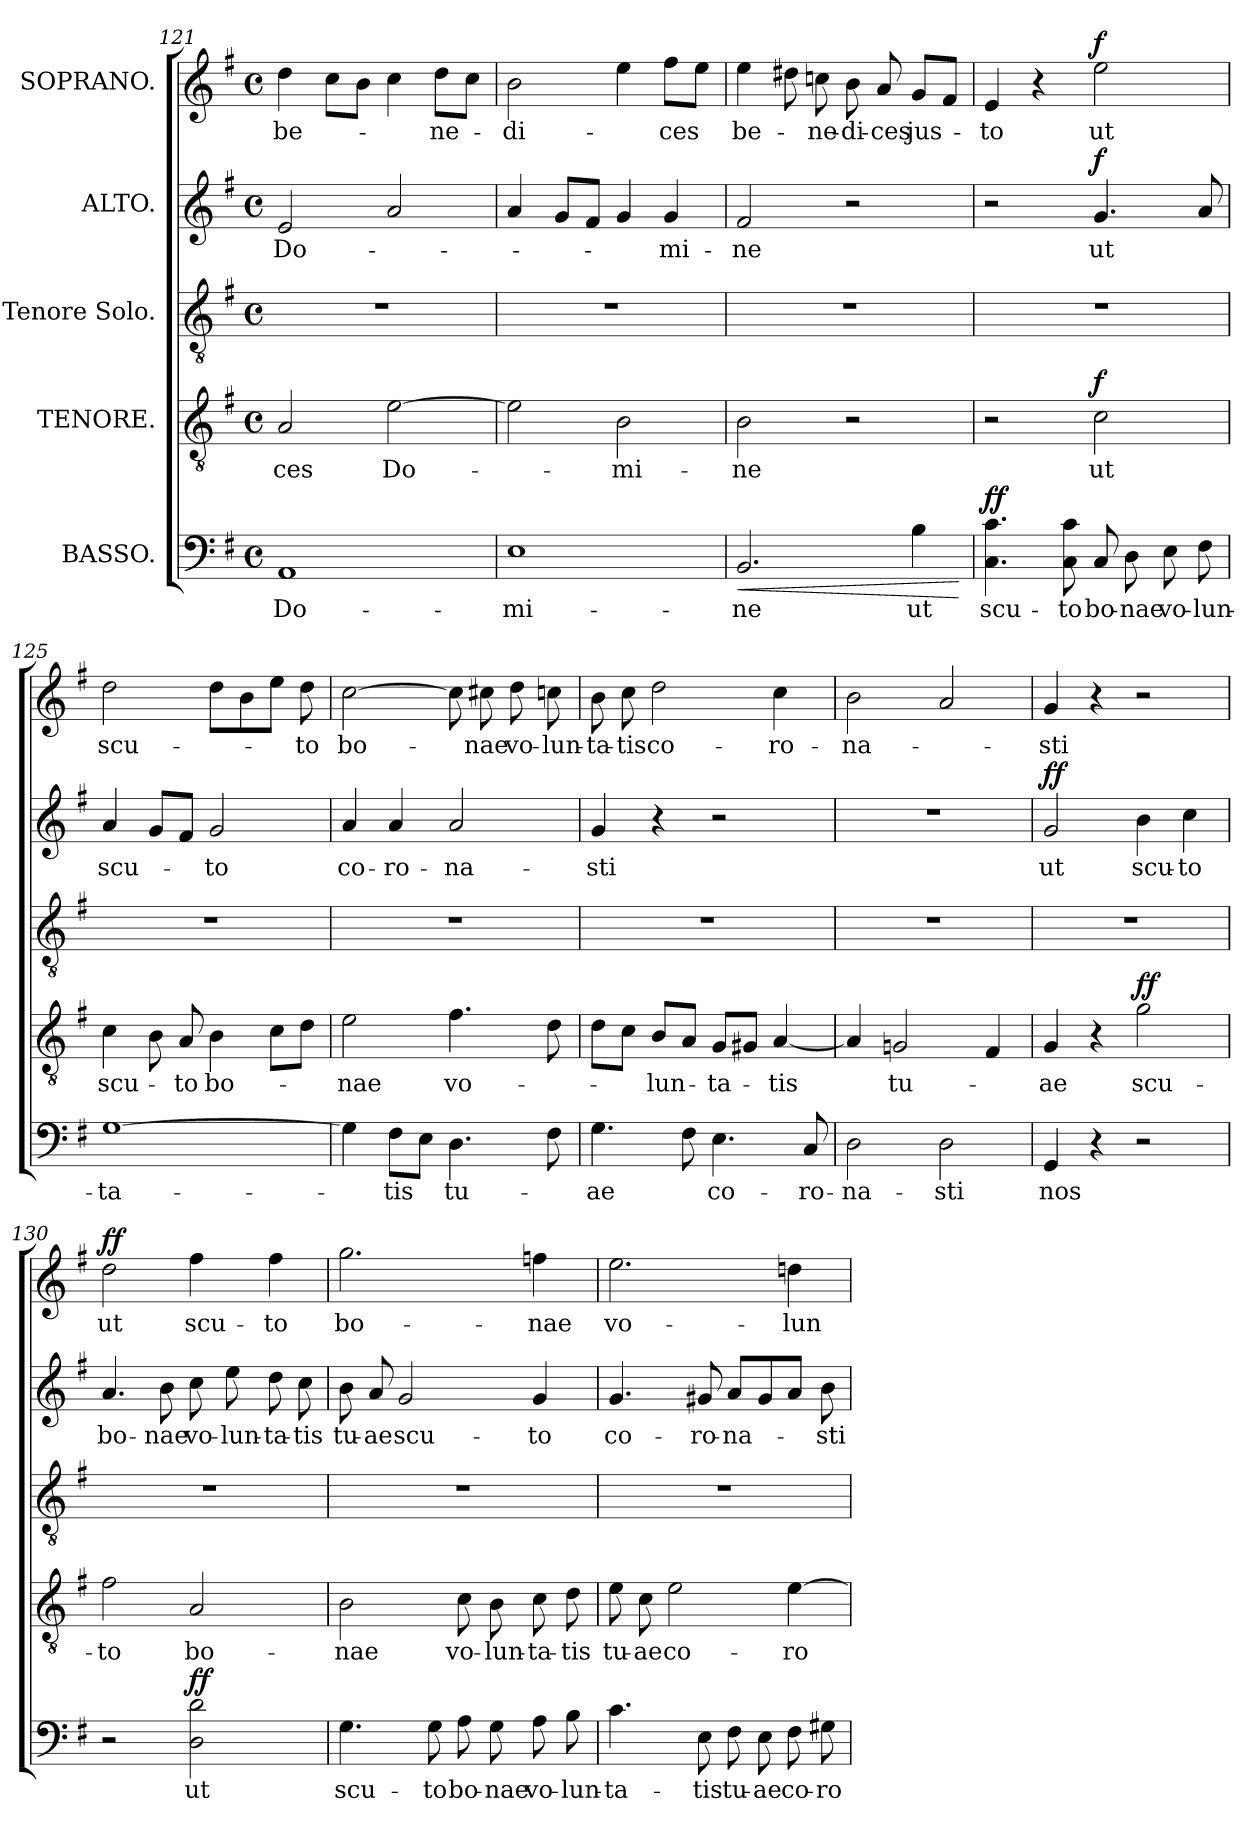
**kern	**text	**dynam	**kern	**text	**dynam	**kern	**kern	**text	**dynam	**kern	**text	**dynam
*part5	*part5	*part5	*part4	*part4	*part4	*part3	*part2	*part2	*part2	*part1	*part1	*part1
*staff5	*staff5	*staff5	*staff4	*staff4	*staff4	*staff3	*staff2	*staff2	*staff2	*staff1	*staff1	*staff1
*I"BASSO.	*	*	*I"TENORE.	*	*	*I"Tenore Solo.	*I"ALTO.	*	*	*I"SOPRANO.	*	*
!!LO:LB:g=z
*clefF4	*	*	*clefGv2	*	*	*clefGv2	*clefG2	*	*	*clefG2	*	*
*k[f#]	*	*	*k[f#]	*	*	*k[f#]	*k[f#]	*	*	*k[f#]	*	*
*M4/4	*	*	*M4/4	*	*	*M4/4	*M4/4	*	*	*M4/4	*	*
*met(c)	*	*	*met(c)	*	*	*met(c)	*met(c)	*	*	*met(c)	*	*
=121	=121	=121	=121	=121	=121	=121	=121	=121	=121	=121	=121	=121
!	!LO:LY:b	!	!	!LO:LY:b	!	!	!	!LO:LY:b	!	!	!LO:LY:b	!
1AA	Do-	.	2A/	-ces	.	1r	2e/	Do-	.	4dd\	be-	.
.	.	.	.	.	.	.	.	.	.	8cc\L	.	.
.	.	.	.	.	.	.	.	.	.	8b\J	.	.
!	!	!	!	!LO:LY:b	!	!	!	!	!	!	!	!
.	.	.	[2e\	Do-	.	.	2a/	.	.	4cc\	.	.
!	!	!	!	!	!	!	!	!	!	!	!LO:LY:b	!
.	.	.	.	.	.	.	.	.	.	8dd\L	-ne-	.
.	.	.	.	.	.	.	.	.	.	8cc\J	.	.
=122	=122	=122	=122	=122	=122	=122	=122	=122	=122	=122	=122	=122
!	!LO:LY:b	!	!	!	!	!	!	!	!	!	!LO:LY:b	!
1E	-mi-	.	2e\]	.	.	1r	4a/	.	.	2b\	di-	.
.	.	.	.	.	.	.	8g/L	.	.	.	.	.
.	.	.	.	.	.	.	8f#/J	.	.	.	.	.
!	!	!	!	!LO:LY:b	!	!	!	!	!	!	!	!
.	.	.	2B\	-mi-	.	.	4g/	.	.	4ee\	.	.
!	!	!	!	!	!	!	!	!LO:LY:b	!	!	!LO:LY:b	!
.	.	.	.	.	.	.	4g/	-mi-	.	8ff#\L	-ces	.
.	.	.	.	.	.	.	.	.	.	8ee\J	.	.
=123	=123	=123	=123	=123	=123	=123	=123	=123	=123	=123	=123	=123
!	!LO:LY:b	!LO:HP:b	!	!LO:LY:b	!	!	!	!LO:LY:b	!	!	!LO:LY:b	!
2.BB/	-ne	<	2B\	-ne	.	1r	2f#/	-ne	.	4ee\	be-	.
.	.	.	.	.	.	.	.	.	.	8dd#X\	.	.
!	!	!	!	!	!	!	!	!	!	!	!LO:LY:b	!
.	.	.	.	.	.	.	.	.	.	8ccn\	-ne-	.
!	!	!	!	!	!	!	!	!	!	!	!LO:LY:b	!
.	.	.	2r	.	.	.	2r	.	.	8b\	-di-	.
!	!	!	!	!	!	!	!	!	!	!	!LO:LY:b	!
.	.	.	.	.	.	.	.	.	.	8a/	-ces	.
!	!LO:LY:b	!	!	!	!	!	!	!	!	!	!LO:LY:b	!
4B\	ut	.	.	.	.	.	.	.	.	8g/L	jus-	.
.	.	.	.	.	.	.	.	.	.	8f#/J	.	.
.	.	[	.	.	.	.	.	.	.	.	.	.
=124	=124	=124	=124	=124	=124	=124	=124	=124	=124	=124	=124	=124
!	!LO:LY:b	!LO:DY:a	!	!	!	!	!	!	!	!	!LO:LY:b	!
4.C\ 4.c\	scu-	ff	2r	.	.	1r	2r	.	.	4e/	-to	.
.	.	.	.	.	.	.	.	.	.	4r	.	.
!	!LO:LY:b	!	!	!	!	!	!	!	!	!	!	!
8C\ 8c\	-to	.	.	.	.	.	.	.	.	.	.	.
!	!LO:LY:b	!	!	!LO:LY:b	!LO:DY:a	!	!	!LO:LY:b	!LO:DY:a	!	!LO:LY:b	!LO:DY:a
8C/	bo-	.	2c\	ut	f	.	4.g/	ut	f	2ee\	ut	f
!	!LO:LY:b	!	!	!	!	!	!	!	!	!	!	!
8D\	-nae	.	.	.	.	.	.	.	.	.	.	.
!	!LO:LY:b	!	!	!	!	!	!	!	!	!	!	!
8E\	vo-	.	.	.	.	.	.	.	.	.	.	.
!	!LO:LY:b	!	!	!	!	!	!	!	!	!	!	!
8F#\	-lun-	.	.	.	.	.	8a/	.	.	.	.	.
=125	=125	=125	=125	=125	=125	=125	=125	=125	=125	=125	=125	=125
!	!LO:LY:b	!	!	!LO:LY:b	!	!	!	!LO:LY:b	!	!	!LO:LY:b	!
[1G	-ta-	.	4c\	scu-	.	1r	4a/	scu-	.	2dd\	scu-	.
.	.	.	8B\	.	.	.	8g/L	.	.	.	.	.
!	!	!	!	!LO:LY:b	!	!	!	!	!	!	!	!
.	.	.	8A/	-to	.	.	8f#/J	.	.	.	.	.
!	!	!	!	!LO:LY:b	!	!	!	!LO:LY:b	!	!	!	!
.	.	.	4B\	bo-	.	.	2g/	-to	.	8dd\L	.	.
.	.	.	.	.	.	.	.	.	.	8b\	.	.
.	.	.	8c\L	.	.	.	.	.	.	8ee\J	.	.
!	!	!	!	!	!	!	!	!	!	!	!LO:LY:b	!
.	.	.	8d\J	.	.	.	.	.	.	8dd\	-to	.
!!LO:PB:g=z
=126	=126	=126	=126	=126	=126	=126	=126	=126	=126	=126	=126	=126
!	!	!	!	!LO:LY:b	!	!	!	!LO:LY:b	!	!	!LO:LY:b	!
4G\]	.	.	2e\	-nae	.	1r	4a/	co-	.	[2cc\	bo-	.
!	!LO:LY:b	!	!	!	!	!	!	!LO:LY:b	!	!	!	!
8F#\L	-tis	.	.	.	.	.	4a/	-ro-	.	.	.	.
8E\J	.	.	.	.	.	.	.	.	.	.	.	.
!	!LO:LY:b	!	!	!LO:LY:b	!	!	!	!LO:LY:b	!	!	!	!
4.D\	tu-	.	4.f#\	vo-	.	.	2a/	-na-	.	8cc\]	.	.
!	!	!	!	!	!	!	!	!	!	!	!LO:LY:b	!
.	.	.	.	.	.	.	.	.	.	8cc#X\	-nae	.
!	!	!	!	!	!	!	!	!	!	!	!LO:LY:b	!
.	.	.	.	.	.	.	.	.	.	8dd\	vo-	.
!	!	!	!	!	!	!	!	!	!	!	!LO:LY:b	!
8F#\	.	.	8d\	.	.	.	.	.	.	8ccn\	-lun-	.
=127	=127	=127	=127	=127	=127	=127	=127	=127	=127	=127	=127	=127
!	!LO:LY:b	!	!	!	!	!	!	!LO:LY:b	!	!	!LO:LY:b	!
4.G\	-ae	.	8d\L	.	.	1r	4g/	-sti	.	8b\	-ta-	.
!	!	!	!	!	!	!	!	!	!	!	!LO:LY:b	!
.	.	.	8c\J	.	.	.	.	.	.	8cc\	-tis	.
!	!	!	!	!LO:LY:b	!	!	!	!	!	!	!LO:LY:b	!
.	.	.	8B/L	-lun-	.	.	4r	.	.	2dd\	co-	.
8F#\	.	.	8A/J	.	.	.	.	.	.	.	.	.
!	!LO:LY:b	!	!	!LO:LY:b	!	!	!	!	!	!	!	!
4.E\	co-	.	8G/L	-ta-	.	.	2r	.	.	.	.	.
.	.	.	8G#X/J	.	.	.	.	.	.	.	.	.
!	!	!	!	!LO:LY:b	!	!	!	!	!	!	!LO:LY:b	!
.	.	.	[4A/	-tis	.	.	.	.	.	4cc\	-ro-	.
!	!LO:LY:b	!	!	!	!	!	!	!	!	!	!	!
8C/	-ro-	.	.	.	.	.	.	.	.	.	.	.
=128	=128	=128	=128	=128	=128	=128	=128	=128	=128	=128	=128	=128
!	!LO:LY:b	!	!	!	!	!	!	!	!	!	!LO:LY:b	!
2D\	-na-	.	4A/]	.	.	1r	1r	.	.	2b\	-na-	.
!	!	!	!	!LO:LY:b	!	!	!	!	!	!	!	!
.	.	.	2Gn/	tu-	.	.	.	.	.	.	.	.
!	!LO:LY:b	!	!	!	!	!	!	!	!	!	!	!
2D\	-sti	.	.	.	.	.	.	.	.	2a/	.	.
.	.	.	4F#/	.	.	.	.	.	.	.	.	.
=129	=129	=129	=129	=129	=129	=129	=129	=129	=129	=129	=129	=129
!	!LO:LY:b	!	!	!LO:LY:b	!	!	!	!LO:LY:b	!LO:DY:a	!	!LO:LY:b	!
4GG/	nos	.	4G/	-ae	.	1r	2g/	ut	ff	4g/	-sti	.
4r	.	.	4r	.	.	.	.	.	.	4r	.	.
!	!	!	!	!LO:LY:b	!LO:DY:a	!	!	!LO:LY:b	!	!	!	!
2r	.	.	2g\	scu-	ff	.	4b\	scu-	.	2r	.	.
!	!	!	!	!	!	!	!	!LO:LY:b	!	!	!	!
.	.	.	.	.	.	.	4cc\	-to	.	.	.	.
=130	=130	=130	=130	=130	=130	=130	=130	=130	=130	=130	=130	=130
!	!	!	!	!LO:LY:b	!	!	!	!LO:LY:b	!	!	!LO:LY:b	!LO:DY:a
2r	.	.	2f#\	-to	.	1r	4.a/	bo-	.	2dd\	ut	ff
!	!	!	!	!	!	!	!	!LO:LY:b	!	!	!	!
.	.	.	.	.	.	.	8b\	-nae	.	.	.	.
!	!LO:LY:b	!LO:DY:a	!	!LO:LY:b	!	!	!	!LO:LY:b	!	!	!LO:LY:b	!
2D\ 2d\	ut	ff	2A/	bo-	.	.	8cc\	vo-	.	4ff#\	scu-	.
!	!	!	!	!	!	!	!	!LO:LY:b	!	!	!	!
.	.	.	.	.	.	.	8ee\	-lun-	.	.	.	.
!	!	!	!	!	!	!	!	!LO:LY:b	!	!	!LO:LY:b	!
.	.	.	.	.	.	.	8dd\	-ta-	.	4ff#\	-to	.
!	!	!	!	!	!	!	!	!LO:LY:b	!	!	!	!
.	.	.	.	.	.	.	8cc\	-tis	.	.	.	.
!!LO:LB:g=z
=131	=131	=131	=131	=131	=131	=131	=131	=131	=131	=131	=131	=131
!	!LO:LY:b	!	!	!LO:LY:b	!	!	!	!LO:LY:b	!	!	!LO:LY:b	!
4.G\	scu-	.	2B\	-nae	.	1r	8b\	tu-	.	2.gg\	bo-	.
!	!	!	!	!	!	!	!	!LO:LY:b	!	!	!	!
.	.	.	.	.	.	.	8a/	-ae	.	.	.	.
!	!	!	!	!	!	!	!	!LO:LY:b	!	!	!	!
.	.	.	.	.	.	.	2g/	scu-	.	.	.	.
!	!LO:LY:b	!	!	!	!	!	!	!	!	!	!	!
8G\	-to	.	.	.	.	.	.	.	.	.	.	.
!	!LO:LY:b	!	!	!LO:LY:b	!	!	!	!	!	!	!	!
8A\	bo-	.	8c\	vo-	.	.	.	.	.	.	.	.
!	!LO:LY:b	!	!	!LO:LY:b	!	!	!	!	!	!	!	!
8G\	-nae	.	8B\	-lun-	.	.	.	.	.	.	.	.
!	!LO:LY:b	!	!	!LO:LY:b	!	!	!	!LO:LY:b	!	!	!LO:LY:b	!
8A\	vo-	.	8c\	-ta-	.	.	4g/	-to	.	4ffn\	-nae	.
!	!LO:LY:b	!	!	!LO:LY:b	!	!	!	!	!	!	!	!
8B\	-lun-	.	8d\	-tis	.	.	.	.	.	.	.	.
=132	=132	=132	=132	=132	=132	=132	=132	=132	=132	=132	=132	=132
!	!LO:LY:b	!	!	!LO:LY:b	!	!	!	!LO:LY:b	!	!	!LO:LY:b	!
4.c\	-ta-	.	8e\	tu-	.	1r	4.g/	co-	.	2.ee\	vo-	.
!	!	!	!	!LO:LY:b	!	!	!	!	!	!	!	!
.	.	.	8c\	-ae	.	.	.	.	.	.	.	.
!	!	!	!	!LO:LY:b	!	!	!	!	!	!	!	!
.	.	.	2e\	co-	.	.	.	.	.	.	.	.
!	!LO:LY:b	!	!	!	!	!	!	!LO:LY:b	!	!	!	!
8E\	-tis	.	.	.	.	.	8g#X/	-ro-	.	.	.	.
!	!LO:LY:b	!	!	!	!	!	!	!LO:LY:b	!	!	!	!
8F#\	tu-	.	.	.	.	.	8a/L	-na-	.	.	.	.
!	!LO:LY:b	!	!	!	!	!	!	!	!	!	!	!
8E\	-ae	.	.	.	.	.	8g#/	.	.	.	.	.
!	!LO:LY:b	!	!	!LO:LY:b	!	!	!	!	!	!	!LO:LY:b	!
8F#\	co-	.	[4e\	-ro-	.	.	8a/J	.	.	4ddn\	-lun-	.
!	!LO:LY:b	!	!	!	!	!	!	!LO:LY:b	!	!	!	!
8G#X\	-ro-	.	.	.	.	.	8b\	-sti	.	.	.	.
=	=	=	=	=	=	=	=	=	=	=	=	=
*-	*-	*-	*-	*-	*-	*-	*-	*-	*-	*-	*-	*-
